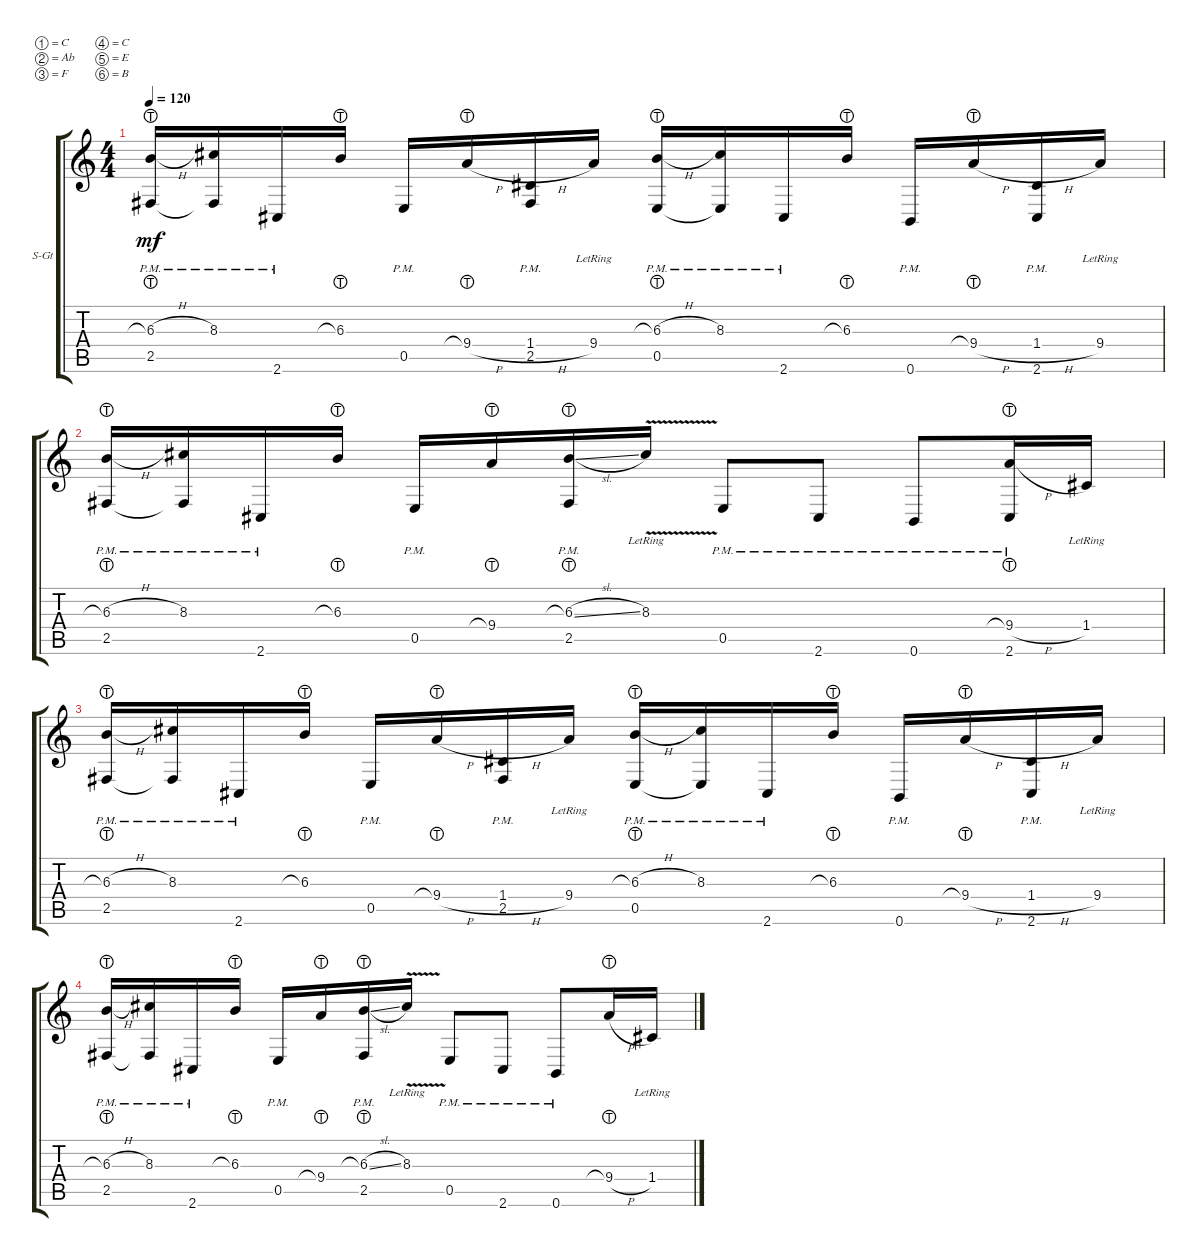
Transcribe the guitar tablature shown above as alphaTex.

\defaultSystemsLayout 4
\bracketExtendMode groupsimilarinstruments
\firstSystemTrackNameOrientation horizontal
\otherSystemsTrackNameOrientation horizontal
\track ("Steel Guitar" "S-Gt") {instrument acousticguitarsteel}
\staff {score tabs}
\tuning (C4 Ab3 F3 C3 E2 B1)
\ts (4 4)
\tempo 120
\clef g2
\ks c
(2.5{pm} 6.3{h lht}).16{dy mf} (8.3 2.5{pm t}).16 2.6{pm}.16 6.3{lht}.16 0.5{pm}.16 9.4{h lht}.16 (2.5{pm} 1.4{h}).16 9.4{lr}.16 (0.5{pm} 6.3{h lht}).16 (8.3 0.5{pm t}).16 2.6{pm}.16 6.3{lht}.16 0.6{pm}.16 9.4{h lht}.16 (1.4{h} 2.6{pm}).16 9.4{lr}.16 |
(2.5{pm} 6.3{h lht}).16 (8.3 2.5{pm t}).16 2.6{pm}.16 6.3{lht}.16 0.5{pm}.16 9.4{lht}.16 (6.3{sl lht} 2.5{pm}).16 8.3{v lr}.16 0.5{pm}.8 2.6{pm}.8 0.6{pm}.8 (2.6{pm} 9.4{h lht}).16 1.4{lr}.16 |
(2.5{pm} 6.3{h lht}).16 (8.3 2.5{pm t}).16 2.6{pm}.16 6.3{lht}.16 0.5{pm}.16 9.4{h lht}.16 (2.5{pm} 1.4{h}).16 9.4{lr}.16 (0.5{pm} 6.3{h lht}).16 (8.3 0.5{pm t}).16 2.6{pm}.16 6.3{lht}.16 0.6{pm}.16 9.4{h lht}.16 (1.4{h} 2.6{pm}).16 9.4{lr}.16 |
(2.5{pm} 6.3{h lht}).16 (8.3 2.5{pm t}).16 2.6{pm}.16 6.3{lht}.16 0.5{pm}.16 9.4{lht}.16 (6.3{sl lht} 2.5{pm}).16 8.3{v lr}.16 0.5{pm}.8 2.6{pm}.8 0.6{pm}.8 9.4{h lht}.16 1.4{lr}.16
